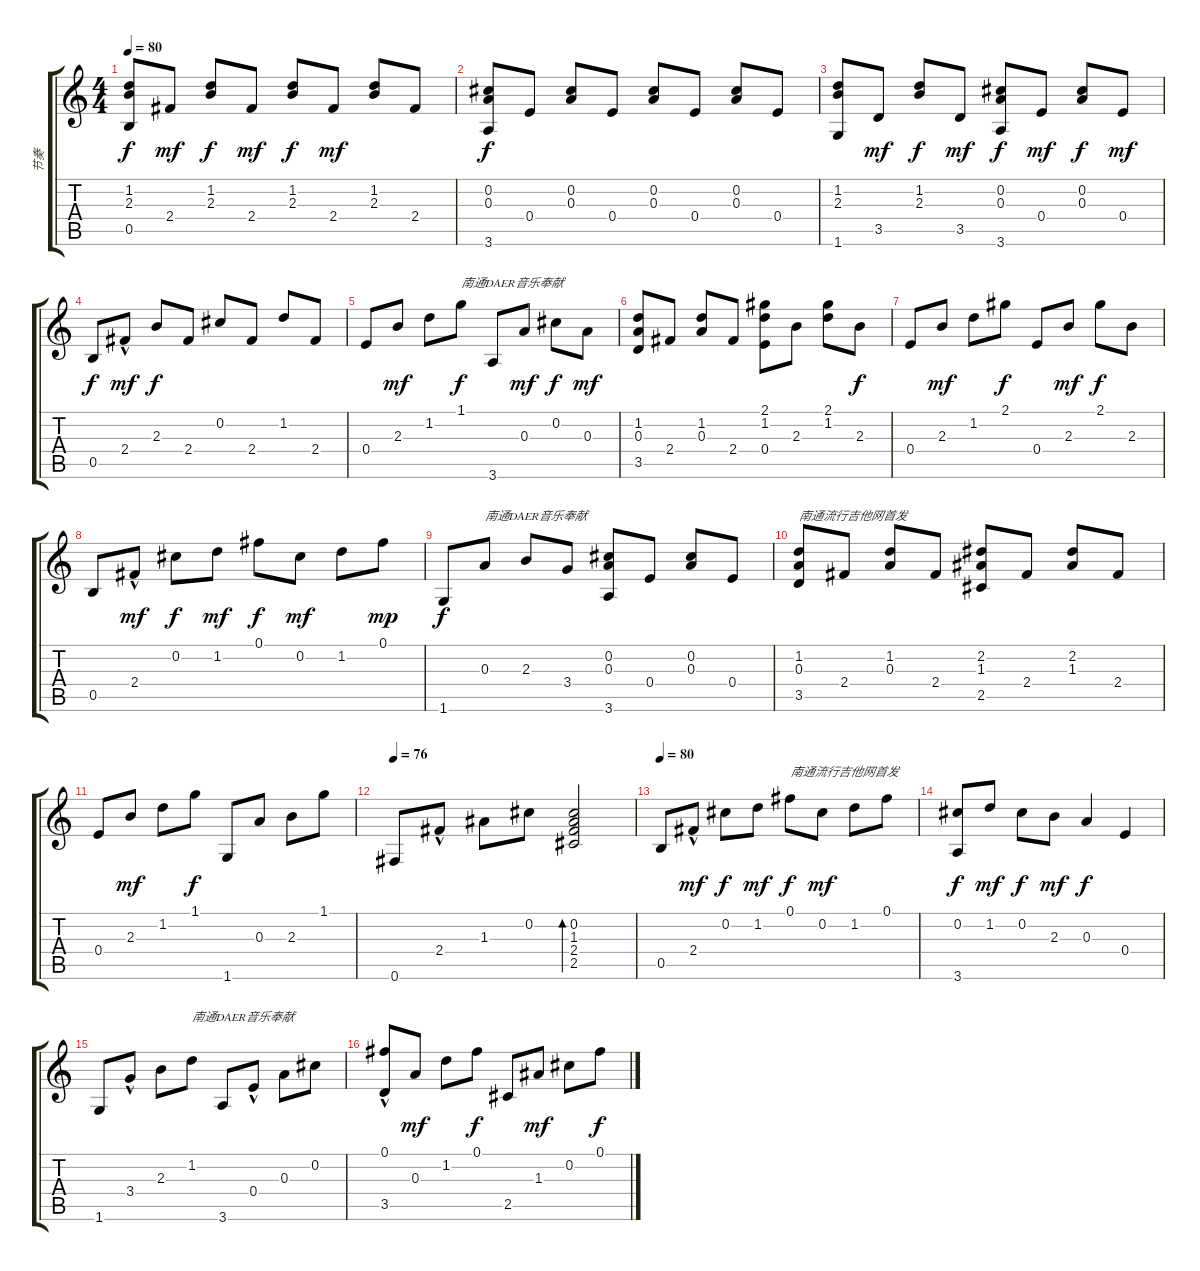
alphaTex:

\track ("节奏" "节奏") {instrument electricbasspick}
\staff {score tabs}
\tuning (Gb4 Db4 A3 E3 B2 Gb2) {hide}
\ts (4 4)
\tempo 80
\clef g2
\ks c
(1.2 2.3 0.5).8{dy f} 2.4.8{dy mf} (1.2 2.3).8{dy f} 2.4.8{dy mf} (1.2 2.3).8{dy f} 2.4.8{dy mf} (1.2 2.3).8 2.4.8 |
(0.2 0.3 3.6).8{dy f} 0.4.8 (0.2 0.3).8 0.4.8 (0.2 0.3).8 0.4.8 (0.2 0.3).8 0.4.8 |
(1.2 2.3 1.6).8 3.5.8{dy mf} (1.2 2.3).8{dy f} 3.5.8{dy mf} (0.2 0.3 3.6).8{dy f} 0.4.8{dy mf} (0.2 0.3).8{dy f} 0.4.8{dy mf} |
0.5.8{dy f} 2.4{hac}.8{dy mf} 2.3.8{dy f} 2.4.8 0.2.8 2.4.8 1.2.8 2.4.8 |
0.4.8 2.3.8{dy mf} 1.2.8 1.1.8{txt "南通DAER音乐奉献" dy f} 3.6.8 0.3.8{dy mf} 0.2.8{dy f} 0.3.8{dy mf} |
(1.2 0.3 3.5).8 2.4.8 (1.2 0.3).8 2.4.8 (2.1 1.2 0.4).8 2.3.8 (2.1 1.2).8 2.3.8{dy f} |
0.4.8 2.3.8{dy mf} 1.2.8 2.1.8{dy f} 0.4.8 2.3.8{dy mf} 2.1.8{dy f} 2.3.8 |
0.5.8 2.4{hac}.8{dy mf} 0.2.8{dy f} 1.2.8{dy mf} 0.1.8{dy f} 0.2.8{dy mf} 1.2.8 0.1.8{dy mp} |
1.6.8{dy f} 0.3.8{txt "南通DAER音乐奉献"} 2.3.8 3.4.8 (0.2 0.3 3.6).8 0.4.8 (0.2 0.3).8 0.4.8 |
(1.2 0.3 3.5).8{txt "南通流行吉他网首发"} 2.4.8 (1.2 0.3).8 2.4.8 (2.2 1.3 2.5).8 2.4.8 (2.2 1.3).8 2.4.8 |
0.4.8 2.3.8{dy mf} 1.2.8 1.1.8{dy f} 1.6.8 0.3.8 2.3.8 1.1.8 |
\tempo 76
0.6.8 2.4{hac}.8 1.3.8 0.2.8 (0.2 1.3 2.4 2.5).2{bd 480} |
\tempo 80
0.5.8 2.4{hac}.8{dy mf} 0.2.8{dy f} 1.2.8{dy mf} 0.1.8{txt "南通流行吉他网首发" dy f} 0.2.8{dy mf} 1.2.8 0.1.8 |
(0.2 3.6).8{dy f} 1.2.8{dy mf} 0.2.8{dy f} 2.3.8{dy mf} 0.3.4{dy f} 0.4.4 |
1.6.8 3.4{hac}.8 2.3.8 1.2.8{txt "南通DAER音乐奉献"} 3.6.8 0.4{hac}.8 0.3.8 0.2.8 |
(0.1{hac} 3.5).8 0.3.8{dy mf} 1.2.8 0.1.8{dy f} 2.5.8 1.3.8{dy mf} 0.2.8 0.1.8{dy f}
